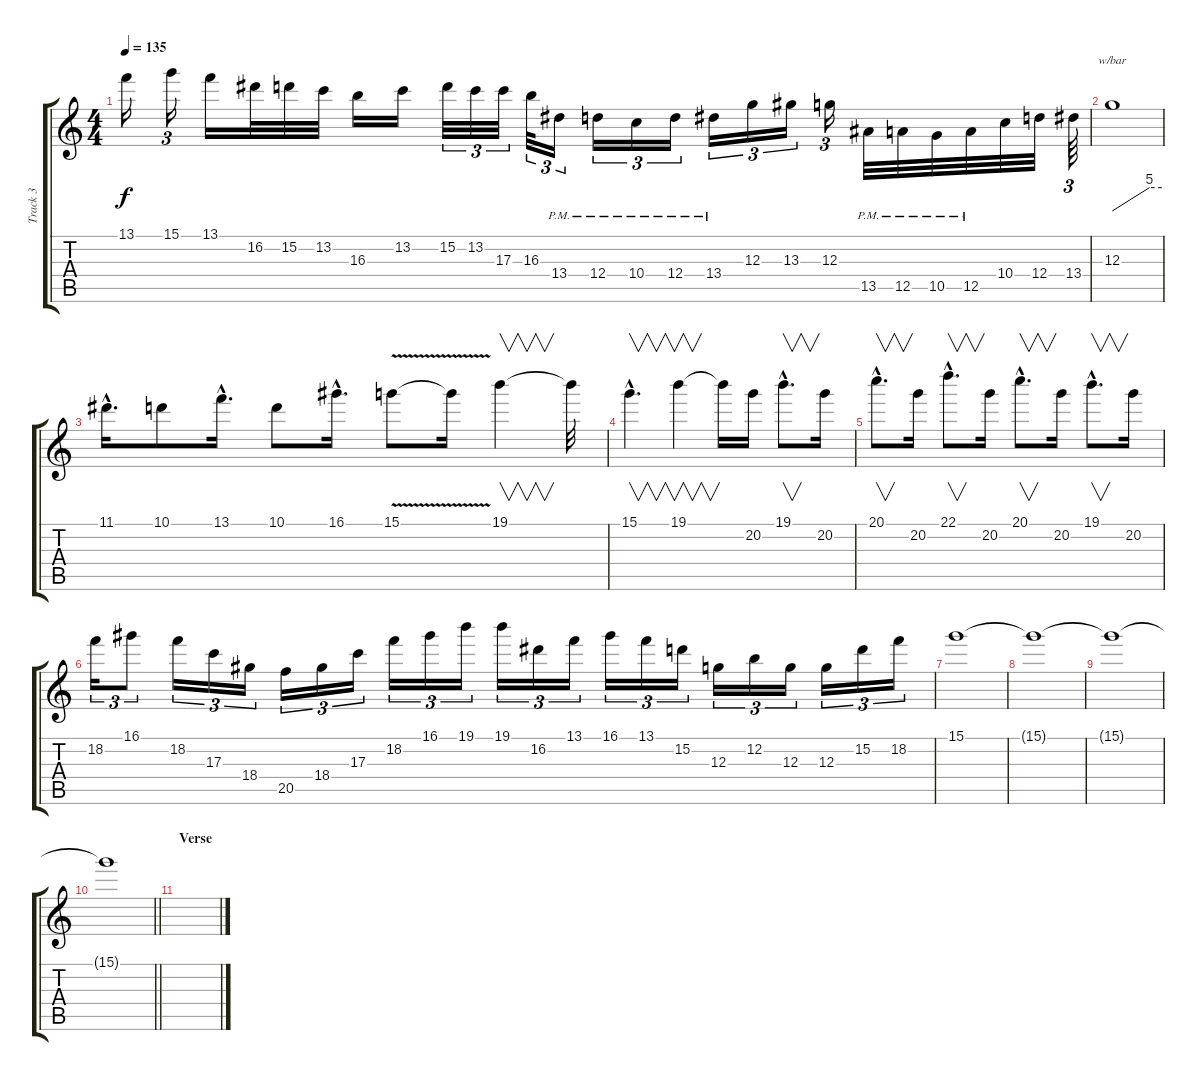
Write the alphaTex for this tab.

\track ("Track 3" "Track 3") {instrument distortionguitar}
\staff {score tabs}
\tuning (E4 B3 G3 D3 A2 E2) {hide}
\ts (4 4)
\tempo 135
\clef g2
\ks c
13.1.16{dy f} 15.1.16{tu (3 2)} 13.1.16 16.2.32 15.2.32 13.2.32 16.3.16 13.2.16 15.2.32{tu (3 2)} 13.2.32{tu (3 2)} 17.3.32{tu (3 2)} 16.3.32{tu (3 2)} 13.4{pm}.16{tu (3 2)} 12.4{pm}.16{tu (3 2)} 10.4{pm}.16{tu (3 2)} 12.4{pm}.16{tu (3 2)} 13.4{pm}.16{tu (3 2)} 12.3.16{tu (3 2)} 13.3.16{tu (3 2)} 12.3.16{tu (3 2)} 13.5{pm}.32 12.5{pm}.32 10.5{pm}.32 12.5{pm}.32 10.4.32 12.4.32 13.4.64{tu (3 2)} |
12.3.1{tbe (custom default 0 0 45 20 60 20)} |
11.1{hac}.16{d} 10.1.8 13.1{hac}.16{d} 10.1.8 16.1{hac}.16{d} 15.1{v}.8 15.1{t}.16 19.1.4{v} 19.1{t}.32 |
15.1{hac}.4{v d} 19.1.4{v} 19.1{t}.16 20.2.16 19.1{hac}.8{v d} 20.2.16 |
20.1{hac}.8{v d} 20.2.16 22.1{hac}.8{v d} 20.2.16 20.1{hac}.8{v d} 20.2.16 19.1{hac}.8{v d} 20.2.16 |
18.2.16{tu (3 2)} 16.1.8{tu (3 2)} 18.2.16{tu (3 2)} 17.3.16{tu (3 2)} 18.4.16{tu (3 2)} 20.5.16{tu (3 2)} 18.4.16{tu (3 2)} 17.3.16{tu (3 2)} 18.2.16{tu (3 2)} 16.1.16{tu (3 2)} 19.1.16{tu (3 2)} 19.1.16{tu (3 2)} 16.2.16{tu (3 2)} 13.1.16{tu (3 2)} 16.1.16{tu (3 2)} 13.1.16{tu (3 2)} 15.2.16{tu (3 2)} 12.3.16{tu (3 2)} 12.2.16{tu (3 2)} 12.3.16{tu (3 2)} 12.3.16{tu (3 2)} 15.2.16{tu (3 2)} 18.2.16{tu (3 2)} |
15.1.1{volume 0} |
15.1{t}.1 |
15.1{t}.1 |
\barLineRight lightlight
15.1{t}.1 |
\section ("" "Verse")
